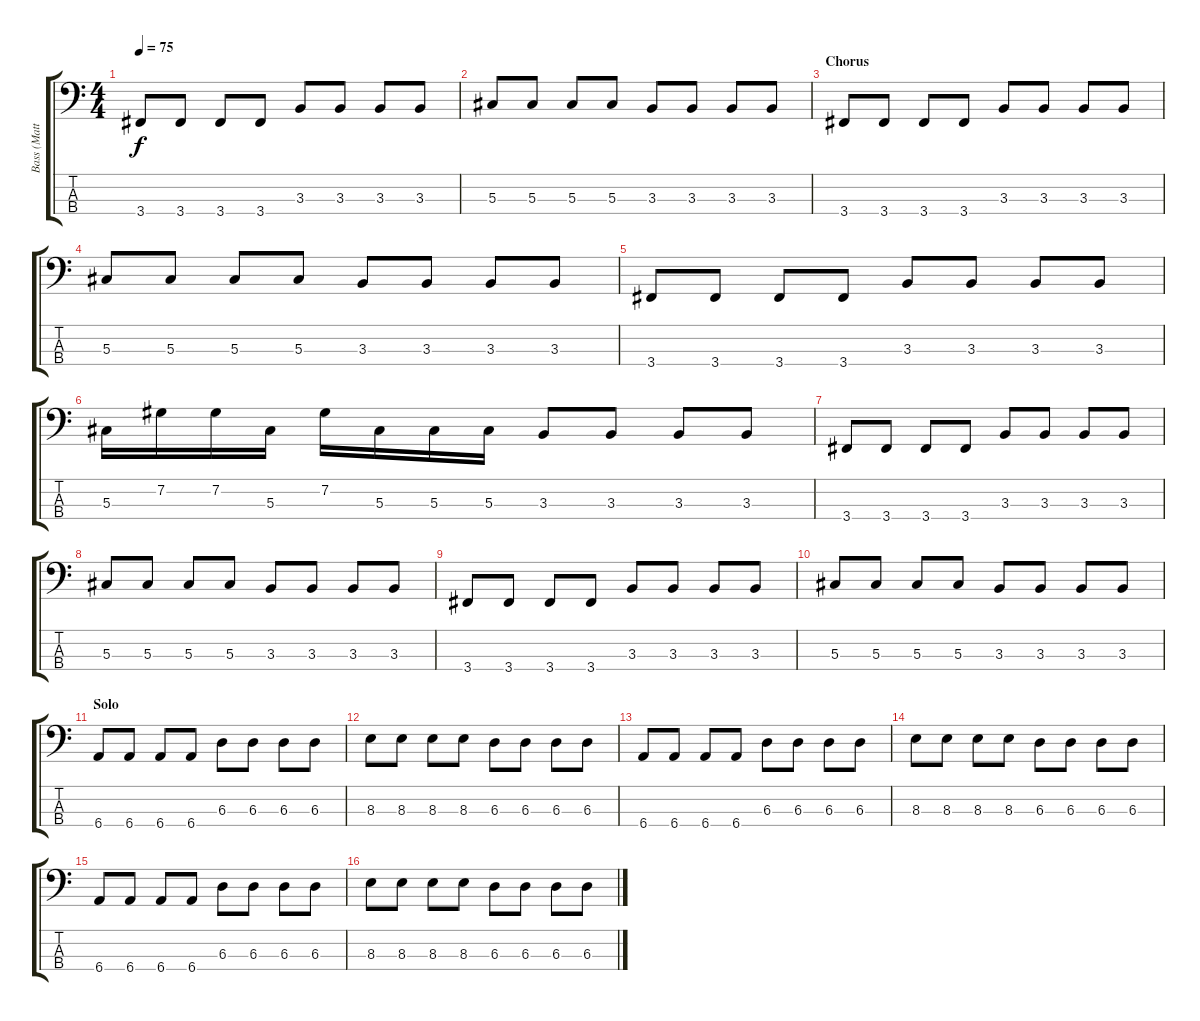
\track ("Bass (Matt Sharp)" "Bass (Matt") {instrument electricbasspick}
\staff {score tabs}
\tuning (Gb2 Db2 Ab1 Eb1) {hide}
\ts (4 4)
\tempo 75
\clef f4
\ks c
3.4.8{dy f} 3.4.8 3.4.8 3.4.8 3.3.8 3.3.8 3.3.8 3.3.8 |
5.3.8 5.3.8 5.3.8 5.3.8 3.3.8 3.3.8 3.3.8 3.3.8 |
\section ("" "Chorus")
3.4.8 3.4.8 3.4.8 3.4.8 3.3.8 3.3.8 3.3.8 3.3.8 |
5.3.8 5.3.8 5.3.8 5.3.8 3.3.8 3.3.8 3.3.8 3.3.8 |
3.4.8 3.4.8 3.4.8 3.4.8 3.3.8 3.3.8 3.3.8 3.3.8 |
5.3.16 7.2.16 7.2.16 5.3.16 7.2.16 5.3.16 5.3.16 5.3.16 3.3.8 3.3.8 3.3.8 3.3.8 |
3.4.8 3.4.8 3.4.8 3.4.8 3.3.8 3.3.8 3.3.8 3.3.8 |
5.3.8 5.3.8 5.3.8 5.3.8 3.3.8 3.3.8 3.3.8 3.3.8 |
3.4.8 3.4.8 3.4.8 3.4.8 3.3.8 3.3.8 3.3.8 3.3.8 |
5.3.8 5.3.8 5.3.8 5.3.8 3.3.8 3.3.8 3.3.8 3.3.8 |
\section ("" "Solo")
6.4.8 6.4.8 6.4.8 6.4.8 6.3.8 6.3.8 6.3.8 6.3.8 |
8.3.8 8.3.8 8.3.8 8.3.8 6.3.8 6.3.8 6.3.8 6.3.8 |
6.4.8 6.4.8 6.4.8 6.4.8 6.3.8 6.3.8 6.3.8 6.3.8 |
8.3.8 8.3.8 8.3.8 8.3.8 6.3.8 6.3.8 6.3.8 6.3.8 |
6.4.8 6.4.8 6.4.8 6.4.8 6.3.8 6.3.8 6.3.8 6.3.8 |
8.3.8 8.3.8 8.3.8 8.3.8 6.3.8 6.3.8 6.3.8 6.3.8
